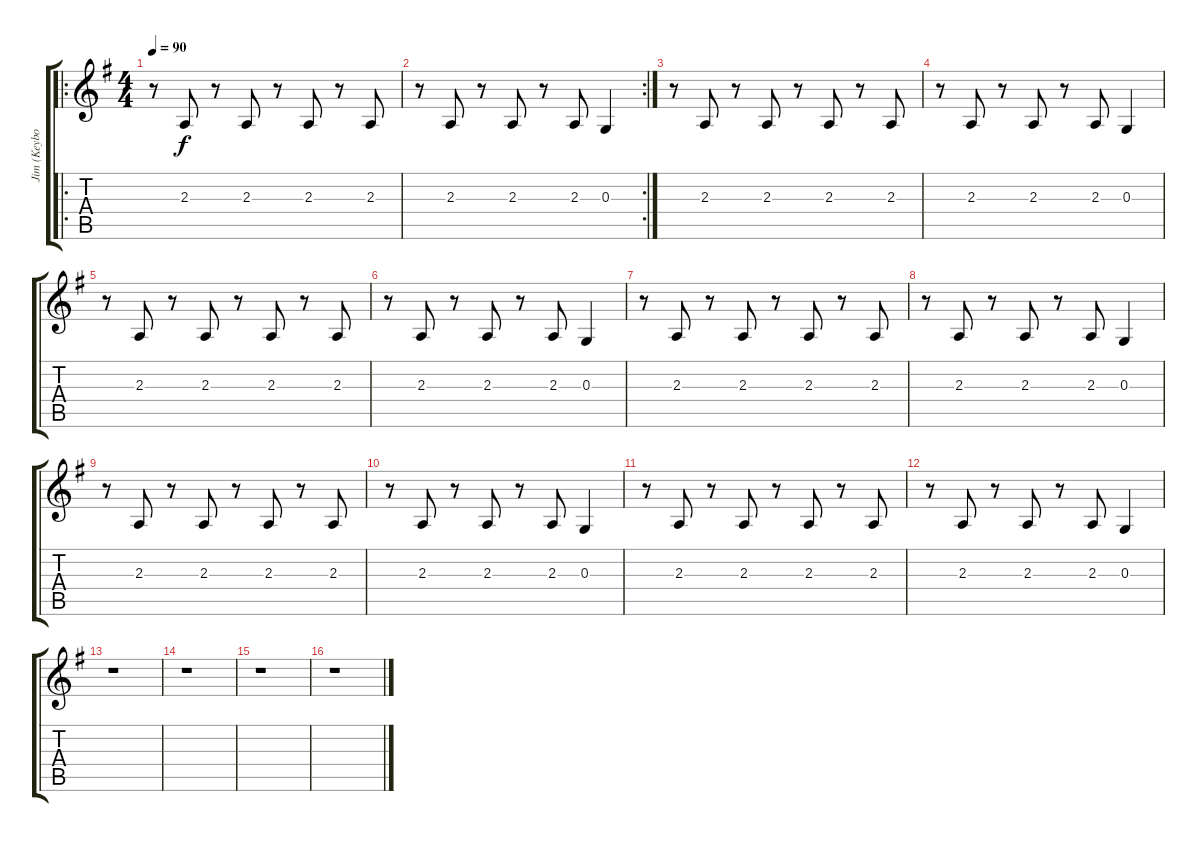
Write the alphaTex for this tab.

\track ("Jim (Keyboards)" "Jim (Keybo") {instrument flute}
\staff {score tabs}
\tuning (E4 B3 G3 D3 A2 E2) {hide}
\ro
\ts (4 4)
\tempo 90
\clef g2
\ks g
r.8{dy f instrument flute} 2.3.8 r.8 2.3.8 r.8 2.3.8 r.8 2.3.8 |
\rc 2
r.8 2.3.8 r.8 2.3.8 r.8 2.3.8 0.3.4 |
r.8 2.3.8 r.8 2.3.8 r.8 2.3.8 r.8 2.3.8 |
r.8 2.3.8 r.8 2.3.8 r.8 2.3.8 0.3.4 |
r.8 2.3.8 r.8 2.3.8 r.8 2.3.8 r.8 2.3.8 |
r.8 2.3.8 r.8 2.3.8 r.8 2.3.8 0.3.4 |
r.8 2.3.8 r.8 2.3.8 r.8 2.3.8 r.8 2.3.8 |
r.8 2.3.8 r.8 2.3.8 r.8 2.3.8 0.3.4 |
r.8 2.3.8 r.8 2.3.8 r.8 2.3.8 r.8 2.3.8 |
r.8 2.3.8 r.8 2.3.8 r.8 2.3.8 0.3.4 |
r.8 2.3.8 r.8 2.3.8 r.8 2.3.8 r.8 2.3.8 |
r.8 2.3.8 r.8 2.3.8 r.8 2.3.8 0.3.4 |
r.1 |
r.1 |
r.1 |
r.1
